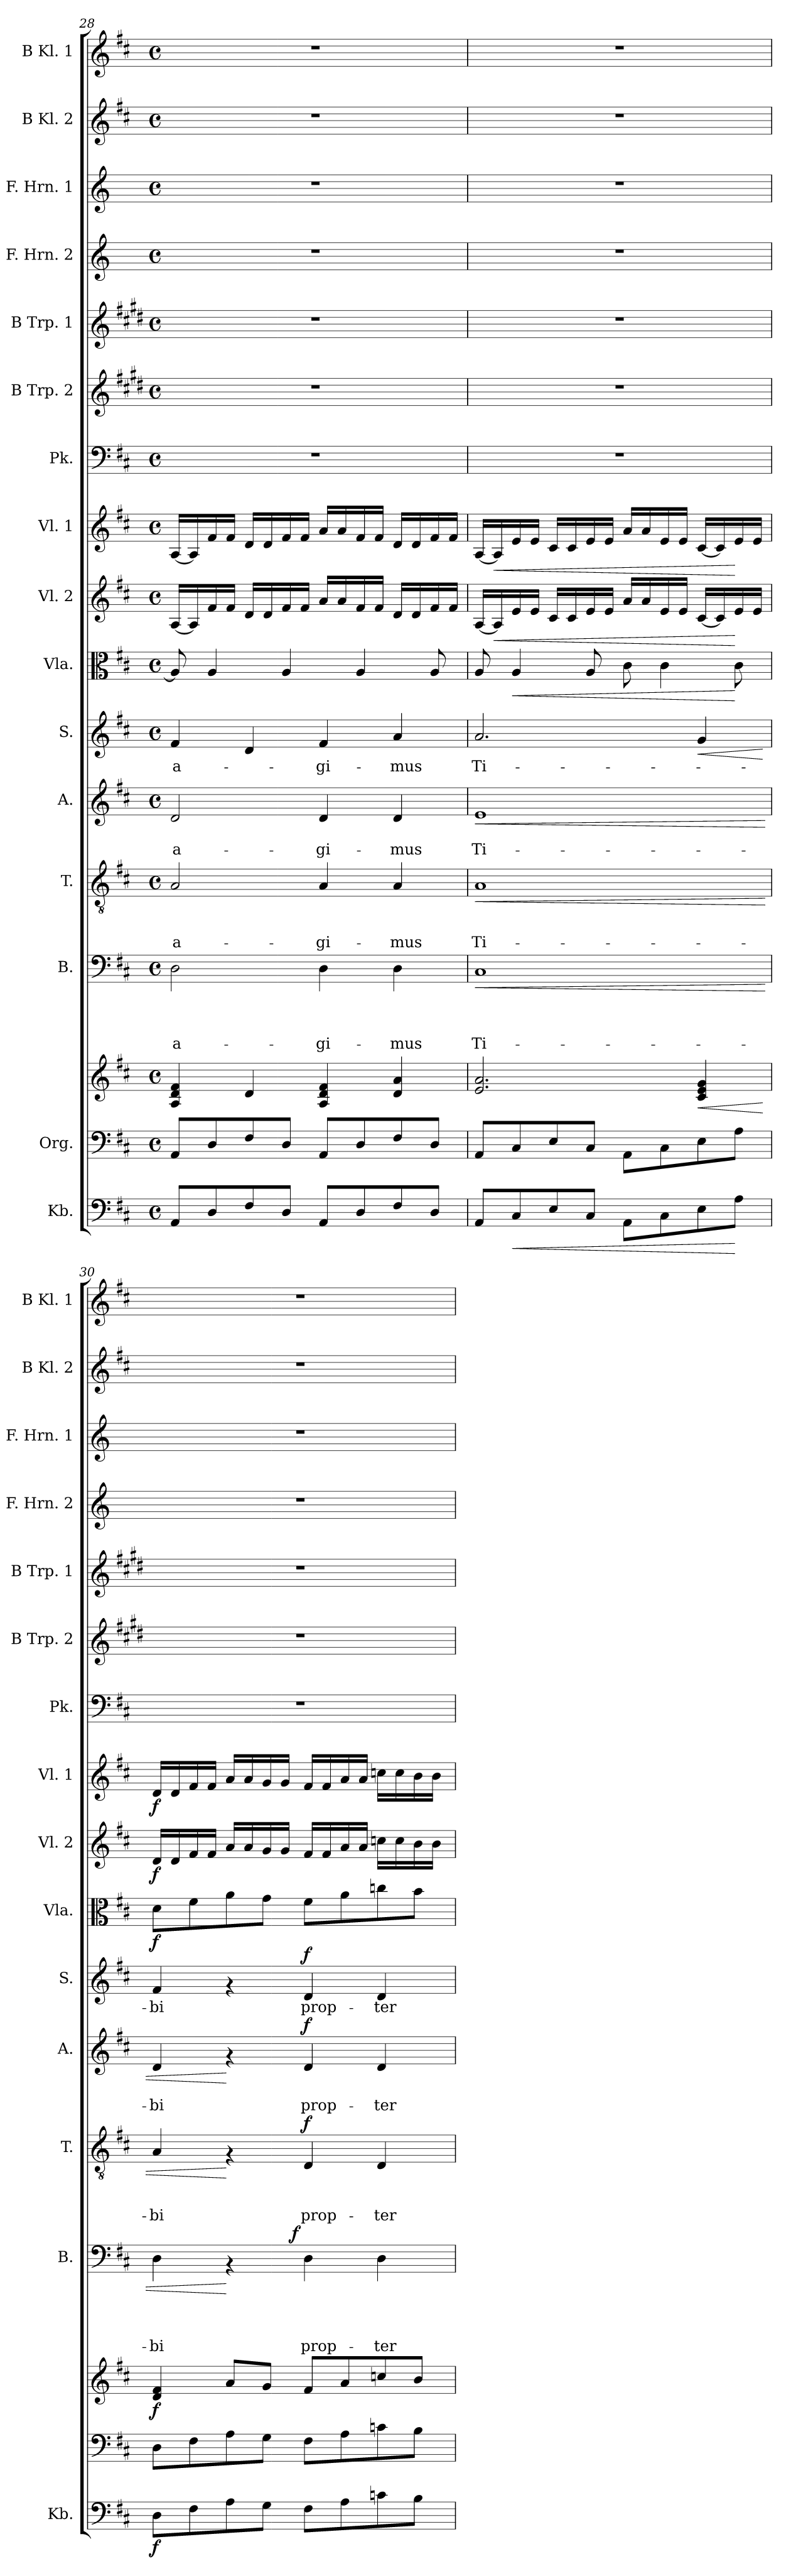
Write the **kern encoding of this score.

**kern	**dynam	**kern	**kern	**dynam	**kern	**text	**text	**text	**text	**dynam	**kern	**text	**text	**text	**dynam	**kern	**text	**text	**dynam	**kern	**text	**dynam	**kern	**dynam	**kern	**dynam	**kern	**dynam	**kern	**kern	**kern	**kern	**kern	**kern	**kern
*part16	*part16	*part15	*part15	*part15	*part14	*part14	*part14	*part14	*part14	*part14	*part13	*part13	*part13	*part13	*part13	*part12	*part12	*part12	*part12	*part11	*part11	*part11	*part10	*part10	*part9	*part9	*part8	*part8	*part7	*part6	*part5	*part4	*part3	*part2	*part1
*staff17	*staff17	*staff16	*staff15	*staff15/16	*staff14	*staff14	*staff14	*staff14	*staff14	*staff14	*staff13	*staff13	*staff13	*staff13	*staff13	*staff12	*staff12	*staff12	*staff12	*staff11	*staff11	*staff11	*staff10	*staff10	*staff9	*staff9	*staff8	*staff8	*staff7	*staff6	*staff5	*staff4	*staff3	*staff2	*staff1
*I"Kb.	*	*I"Org.	*	*	*I"B.	*	*	*	*	*	*I"T.	*	*	*	*	*I"A.	*	*	*	*I"S.	*	*	*I"Vla.	*	*I"Vl. 2	*	*I"Vl. 1	*	*I"Pk.	*I"B Trp. 2	*I"B Trp. 1	*I"F. Hrn. 2	*I"F. Hrn. 1	*I"B Kl. 2	*I"B Kl. 1
*I'Kb.	*	*	*	*	*I'B.	*	*	*	*	*	*I'T.	*	*	*	*	*I'A.	*	*	*	*I'S.	*	*	*I'Vla.	*	*I'Vl. 2	*	*I'Vl. 1	*	*I'Pk.	*I'B Trp. 2	*I'B Trp. 1	*I'F. Hrn. 2	*I'F. Hrn. 1	*I'B Kl. 2	*I'B Kl. 1
!!LO:PB:g=z
*clefF4	*	*clefF4	*clefG2	*	*clefF4	*	*	*	*	*	*clefGv2	*	*	*	*	*clefG2	*	*	*	*clefG2	*	*	*clefC3	*	*clefG2	*	*clefG2	*	*clefF4	*clefG2	*clefG2	*clefG2	*clefG2	*clefG2	*clefG2
*	*	*	*	*	*	*	*	*	*	*	*	*	*	*	*	*	*	*	*	*	*	*	*	*	*	*	*	*	*	*ITrd1c2	*ITrd1c2	*ITrd-1c-2	*ITrd-1c-2	*	*
*k[f#c#]	*	*k[f#c#]	*k[f#c#]	*	*k[f#c#]	*	*	*	*	*	*k[f#c#]	*	*	*	*	*k[f#c#]	*	*	*	*k[f#c#]	*	*	*k[f#c#]	*	*k[f#c#]	*	*k[f#c#]	*	*k[f#c#]	*k[f#c#]	*k[f#c#]	*k[f#c#]	*k[f#c#]	*k[f#c#]	*k[f#c#]
*D:	*	*D:	*D:	*	*D:	*	*	*	*	*	*D:	*	*	*	*	*D:	*	*	*	*D:	*	*	*D:	*	*D:	*	*D:	*	*D:	*D:	*D:	*D:	*D:	*D:	*D:
*M4/4	*	*M4/4	*M4/4	*	*M4/4	*	*	*	*	*	*M4/4	*	*	*	*	*M4/4	*	*	*	*M4/4	*	*	*M4/4	*	*M4/4	*	*M4/4	*	*M4/4	*M4/4	*M4/4	*M4/4	*M4/4	*M4/4	*M4/4
*met(c)	*	*met(c)	*met(c)	*	*met(c)	*	*	*	*	*	*met(c)	*	*	*	*	*met(c)	*	*	*	*met(c)	*	*	*met(c)	*	*met(c)	*	*met(c)	*	*met(c)	*met(c)	*met(c)	*met(c)	*met(c)	*met(c)	*met(c)
=28	=28	=28	=28	=28	=28	=28	=28	=28	=28	=28	=28	=28	=28	=28	=28	=28	=28	=28	=28	=28	=28	=28	=28	=28	=28	=28	=28	=28	=28	=28	=28	=28	=28	=28	=28
!	!	!	!	!	!	!	!	!	!LO:LY:b	!	!	!	!	!LO:LY:b	!	!	!	!LO:LY:b	!	!	!LO:LY:b	!	!	!	!	!	!	!	!	!	!	!	!	!	!
8AA/L	.	8AA/L	4A/ 4d/ 4f#/	.	2D\	.	.	.	a-	.	2A/	.	.	a-	.	2d/	.	a-	.	4f#/	a-	.	8A/]	.	[>16A/LL	.	[>16A/LL	.	1r	1r	1r	1r	1r	1r	1r
.	.	.	.	.	.	.	.	.	.	.	.	.	.	.	.	.	.	.	.	.	.	.	.	.	16A/]	.	16A/]	.	.	.	.	.	.	.	.
8D/	.	8D/	.	.	.	.	.	.	.	.	.	.	.	.	.	.	.	.	.	.	.	.	4A/	.	16f#/	.	16f#/	.	.	.	.	.	.	.	.
.	.	.	.	.	.	.	.	.	.	.	.	.	.	.	.	.	.	.	.	.	.	.	.	.	16f#/JJ	.	16f#/JJ	.	.	.	.	.	.	.	.
8F#/	.	8F#/	4d/	.	.	.	.	.	.	.	.	.	.	.	.	.	.	.	.	4d/	.	.	.	.	16d/LL	.	16d/LL	.	.	.	.	.	.	.	.
.	.	.	.	.	.	.	.	.	.	.	.	.	.	.	.	.	.	.	.	.	.	.	.	.	16d/	.	16d/	.	.	.	.	.	.	.	.
8D/J	.	8D/J	.	.	.	.	.	.	.	.	.	.	.	.	.	.	.	.	.	.	.	.	4A/	.	16f#/	.	16f#/	.	.	.	.	.	.	.	.
.	.	.	.	.	.	.	.	.	.	.	.	.	.	.	.	.	.	.	.	.	.	.	.	.	16f#/JJ	.	16f#/JJ	.	.	.	.	.	.	.	.
!	!	!	!	!	!	!	!	!	!LO:LY:b	!	!	!	!	!LO:LY:b	!	!	!	!LO:LY:b	!	!	!LO:LY:b	!	!	!	!	!	!	!	!	!	!	!	!	!	!
8AA/L	.	8AA/L	4A/ 4d/ 4f#/	.	4D\	.	.	.	-gi-	.	4A/	.	.	-gi-	.	4d/	.	-gi-	.	4f#/	-gi-	.	.	.	16a/LL	.	16a/LL	.	.	.	.	.	.	.	.
.	.	.	.	.	.	.	.	.	.	.	.	.	.	.	.	.	.	.	.	.	.	.	.	.	16a/	.	16a/	.	.	.	.	.	.	.	.
8D/	.	8D/	.	.	.	.	.	.	.	.	.	.	.	.	.	.	.	.	.	.	.	.	4A/	.	16f#/	.	16f#/	.	.	.	.	.	.	.	.
.	.	.	.	.	.	.	.	.	.	.	.	.	.	.	.	.	.	.	.	.	.	.	.	.	16f#/JJ	.	16f#/JJ	.	.	.	.	.	.	.	.
!	!	!	!	!	!	!	!	!	!LO:LY:b	!	!	!	!	!LO:LY:b	!	!	!	!LO:LY:b	!	!	!LO:LY:b	!	!	!	!	!	!	!	!	!	!	!	!	!	!
8F#/	.	8F#/	4d/ 4a/	.	4D\	.	.	.	-mus	.	4A/	.	.	-mus	.	4d/	.	-mus	.	4a/	-mus	.	.	.	16d/LL	.	16d/LL	.	.	.	.	.	.	.	.
.	.	.	.	.	.	.	.	.	.	.	.	.	.	.	.	.	.	.	.	.	.	.	.	.	16d/	.	16d/	.	.	.	.	.	.	.	.
8D/J	.	8D/J	.	.	.	.	.	.	.	.	.	.	.	.	.	.	.	.	.	.	.	.	8A/	.	16f#/	.	16f#/	.	.	.	.	.	.	.	.
.	.	.	.	.	.	.	.	.	.	.	.	.	.	.	.	.	.	.	.	.	.	.	.	.	16f#/JJ	.	16f#/JJ	.	.	.	.	.	.	.	.
=29	=29	=29	=29	=29	=29	=29	=29	=29	=29	=29	=29	=29	=29	=29	=29	=29	=29	=29	=29	=29	=29	=29	=29	=29	=29	=29	=29	=29	=29	=29	=29	=29	=29	=29	=29
!	!	!	!	!	!	!	!	!	!LO:LY:b	!LO:HP:b	!	!	!	!LO:LY:b	!LO:HP:b	!	!	!LO:LY:b	!LO:HP:b	!	!LO:LY:b	!	!	!	!	!	!	!	!	!	!	!	!	!	!
8AA/L	.	8AA/L	2.e/ 2.a/	.	1C#	.	.	.	Ti-	<	1A	.	.	Ti-	<	1e	.	Ti-	<	2.a/	Ti-	.	8A/	.	[>16A/LL	.	[>16A/LL	.	1r	1r	1r	1r	1r	1r	1r
!	!	!	!	!	!	!	!	!	!	!	!	!	!	!	!	!	!	!	!	!	!	!	!	!	!	!LO:HP:b	!	!LO:HP:b	!	!	!	!	!	!	!
.	.	.	.	.	.	.	.	.	.	.	.	.	.	.	.	.	.	.	.	.	.	.	.	.	16A/]	<	16A/]	<	.	.	.	.	.	.	.
!	!LO:HP:b	!	!	!	!	!	!	!	!	!	!	!	!	!	!	!	!	!	!	!	!	!	!	!LO:HP:b	!	!	!	!	!	!	!	!	!	!	!
8C#/	<	8C#/	.	.	.	.	.	.	.	.	.	.	.	.	.	.	.	.	.	.	.	.	4A/	<	16e/	.	16e/	.	.	.	.	.	.	.	.
.	.	.	.	.	.	.	.	.	.	.	.	.	.	.	.	.	.	.	.	.	.	.	.	.	16e/JJ	.	16e/JJ	.	.	.	.	.	.	.	.
8E/	.	8E/	.	.	.	.	.	.	.	.	.	.	.	.	.	.	.	.	.	.	.	.	.	.	16c#/LL	.	16c#/LL	.	.	.	.	.	.	.	.
.	.	.	.	.	.	.	.	.	.	.	.	.	.	.	.	.	.	.	.	.	.	.	.	.	16c#/	.	16c#/	.	.	.	.	.	.	.	.
8C#/J	.	8C#/J	.	.	.	.	.	.	.	.	.	.	.	.	.	.	.	.	.	.	.	.	8A/	.	16e/	.	16e/	.	.	.	.	.	.	.	.
.	.	.	.	.	.	.	.	.	.	.	.	.	.	.	.	.	.	.	.	.	.	.	.	.	16e/JJ	.	16e/JJ	.	.	.	.	.	.	.	.
8AA\L	.	8AA\L	.	.	.	.	.	.	.	.	.	.	.	.	.	.	.	.	.	.	.	.	8c#\	.	16a/LL	.	16a/LL	.	.	.	.	.	.	.	.
.	.	.	.	.	.	.	.	.	.	.	.	.	.	.	.	.	.	.	.	.	.	.	.	.	16a/	.	16a/	.	.	.	.	.	.	.	.
8C#\	.	8C#\	.	.	.	.	.	.	.	.	.	.	.	.	.	.	.	.	.	.	.	.	4c#\	.	16e/	.	16e/	.	.	.	.	.	.	.	.
.	.	.	.	.	.	.	.	.	.	.	.	.	.	.	.	.	.	.	.	.	.	.	.	.	16e/JJ	.	16e/JJ	.	.	.	.	.	.	.	.
!	!	!	!	!LO:HP:b	!	!	!	!	!	!	!	!	!	!	!	!	!	!	!	!	!	!LO:HP:b	!	!	!	!	!	!	!	!	!	!	!	!	!
8E\	.	8E\	4c#/ 4e/ 4g/	<	.	.	.	.	.	.	.	.	.	.	.	.	.	.	.	4g/	.	<	.	.	[>16c#/LL	.	[>16c#/LL	.	.	.	.	.	.	.	.
.	.	.	.	.	.	.	.	.	.	.	.	.	.	.	.	.	.	.	.	.	.	.	.	.	16c#/]	.	16c#/]	.	.	.	.	.	.	.	.
8A\J	[	8A\J	.	.	.	.	.	.	.	.	.	.	.	.	.	.	.	.	.	.	.	.	8c#\	[	16e/	[	16e/	[	.	.	.	.	.	.	.
.	.	.	.	.	.	.	.	.	.	.	.	.	.	.	.	.	.	.	.	.	.	.	.	.	16e/JJ	.	16e/JJ	.	.	.	.	.	.	.	.
.	.	.	.	[	.	.	.	.	.	.	.	.	.	.	.	.	.	.	.	.	.	[	.	.	.	.	.	.	.	.	.	.	.	.	.
=30	=30	=30	=30	=30	=30	=30	=30	=30	=30	=30	=30	=30	=30	=30	=30	=30	=30	=30	=30	=30	=30	=30	=30	=30	=30	=30	=30	=30	=30	=30	=30	=30	=30	=30	=30
!	!LO:DY:b	!	!	!LO:DY:b	!	!	!	!	!LO:LY:b	!	!	!	!	!LO:LY:b	!	!	!	!LO:LY:b	!	!	!LO:LY:b	!	!	!LO:DY:b	!	!LO:DY:b	!	!LO:DY:b	!	!	!	!	!	!	!
*	*	*	*	*	*^	*	*	*	*	*	*	*	*	*	*	*	*	*	*	*	*	*	*	*	*	*	*	*	*	*	*	*	*	*	*
8D\L	f	8D\L	4d/ 4f#/	f	4D\	4...ryy	.	.	.	-bi	.	4A/	.	.	-bi	.	4d/	.	-bi	.	4f#/	-bi	.	8d\L	f	16d/LL	f	16d/LL	f	1r	1r	1r	1r	1r	1r	1r
.	.	.	.	.	.	.	.	.	.	.	.	.	.	.	.	.	.	.	.	.	.	.	.	.	.	16d/	.	16d/	.	.	.	.	.	.	.	.
8F#\	.	8F#\	.	.	.	.	.	.	.	.	.	.	.	.	.	.	.	.	.	.	.	.	.	8f#\	.	16f#/	.	16f#/	.	.	.	.	.	.	.	.
.	.	.	.	.	.	.	.	.	.	.	.	.	.	.	.	.	.	.	.	.	.	.	.	.	.	16f#/JJ	.	16f#/JJ	.	.	.	.	.	.	.	.
8A\	.	8A\	8a/L	.	4rAA	.	.	.	.	.	[	4rF	.	.	.	[	4rf	.	.	[	4rf	.	.	8a\	.	16a/LL	.	16a/LL	.	.	.	.	.	.	.	.
.	.	.	.	.	.	.	.	.	.	.	.	.	.	.	.	.	.	.	.	.	.	.	.	.	.	16a/	.	16a/	.	.	.	.	.	.	.	.
8G\J	.	8G\J	8g/J	.	.	.	.	.	.	.	.	.	.	.	.	.	.	.	.	.	.	.	.	8g\J	.	16g/	.	16g/	.	.	.	.	.	.	.	.
.	.	.	.	.	.	.	.	.	.	.	.	.	.	.	.	.	.	.	.	.	.	.	.	.	.	16g/JJ	.	16g/JJ	.	.	.	.	.	.	.	.
!	!	!	!	!	!	!	!	!	!	!	!LO:DY:a	!	!	!	!	!	!	!	!	!	!	!	!	!	!	!	!	!	!	!	!	!	!	!	!	!
.	.	.	.	.	.	2ryy	.	.	.	.	f	.	.	.	.	.	.	.	.	.	.	.	.	.	.	.	.	.	.	.	.	.	.	.	.	.
!	!	!	!	!	!	!	!	!	!	!LO:LY:b	!	!	!	!	!LO:LY:b	!LO:DY:a	!	!	!LO:LY:b	!LO:DY:a	!	!LO:LY:b	!LO:DY:a	!	!	!	!	!	!	!	!	!	!	!	!	!
8F#\L	.	8F#\L	8f#/L	.	4D\	.	.	.	.	prop-	.	4D/	.	.	prop-	f	4d/	.	prop-	f	4d/	prop-	f	8f#\L	.	16f#/LL	.	16f#/LL	.	.	.	.	.	.	.	.
.	.	.	.	.	.	.	.	.	.	.	.	.	.	.	.	.	.	.	.	.	.	.	.	.	.	16f#/	.	16f#/	.	.	.	.	.	.	.	.
8A\	.	8A\	8a/	.	.	.	.	.	.	.	.	.	.	.	.	.	.	.	.	.	.	.	.	8a\	.	16a/	.	16a/	.	.	.	.	.	.	.	.
.	.	.	.	.	.	.	.	.	.	.	.	.	.	.	.	.	.	.	.	.	.	.	.	.	.	16a/JJ	.	16a/JJ	.	.	.	.	.	.	.	.
!	!	!	!	!	!	!	!	!	!	!LO:LY:b	!	!	!	!	!LO:LY:b	!	!	!	!LO:LY:b	!	!	!LO:LY:b	!	!	!	!	!	!	!	!	!	!	!	!	!	!
8cn\	.	8cn\	8ccn/	.	4D\	.	.	.	.	-ter	.	4D/	.	.	-ter	.	4d/	.	-ter	.	4d/	-ter	.	8ccn\	.	16ccn\LL	.	16ccn\LL	.	.	.	.	.	.	.	.
.	.	.	.	.	.	.	.	.	.	.	.	.	.	.	.	.	.	.	.	.	.	.	.	.	.	16cc\	.	16cc\	.	.	.	.	.	.	.	.
8B\J	.	8B\J	8b/J	.	.	.	.	.	.	.	.	.	.	.	.	.	.	.	.	.	.	.	.	8b\J	.	16b\	.	16b\	.	.	.	.	.	.	.	.
.	.	.	.	.	.	.	.	.	.	.	.	.	.	.	.	.	.	.	.	.	.	.	.	.	.	16b\JJ	.	16b\JJ	.	.	.	.	.	.	.	.
.	.	.	.	.	.	32ryy	.	.	.	.	.	.	.	.	.	.	.	.	.	.	.	.	.	.	.	.	.	.	.	.	.	.	.	.	.	.
*	*	*	*	*	*v	*v	*	*	*	*	*	*	*	*	*	*	*	*	*	*	*	*	*	*	*	*	*	*	*	*	*	*	*	*	*	*
=	=	=	=	=	=	=	=	=	=	=	=	=	=	=	=	=	=	=	=	=	=	=	=	=	=	=	=	=	=	=	=	=	=	=	=
*-	*-	*-	*-	*-	*-	*-	*-	*-	*-	*-	*-	*-	*-	*-	*-	*-	*-	*-	*-	*-	*-	*-	*-	*-	*-	*-	*-	*-	*-	*-	*-	*-	*-	*-	*-
